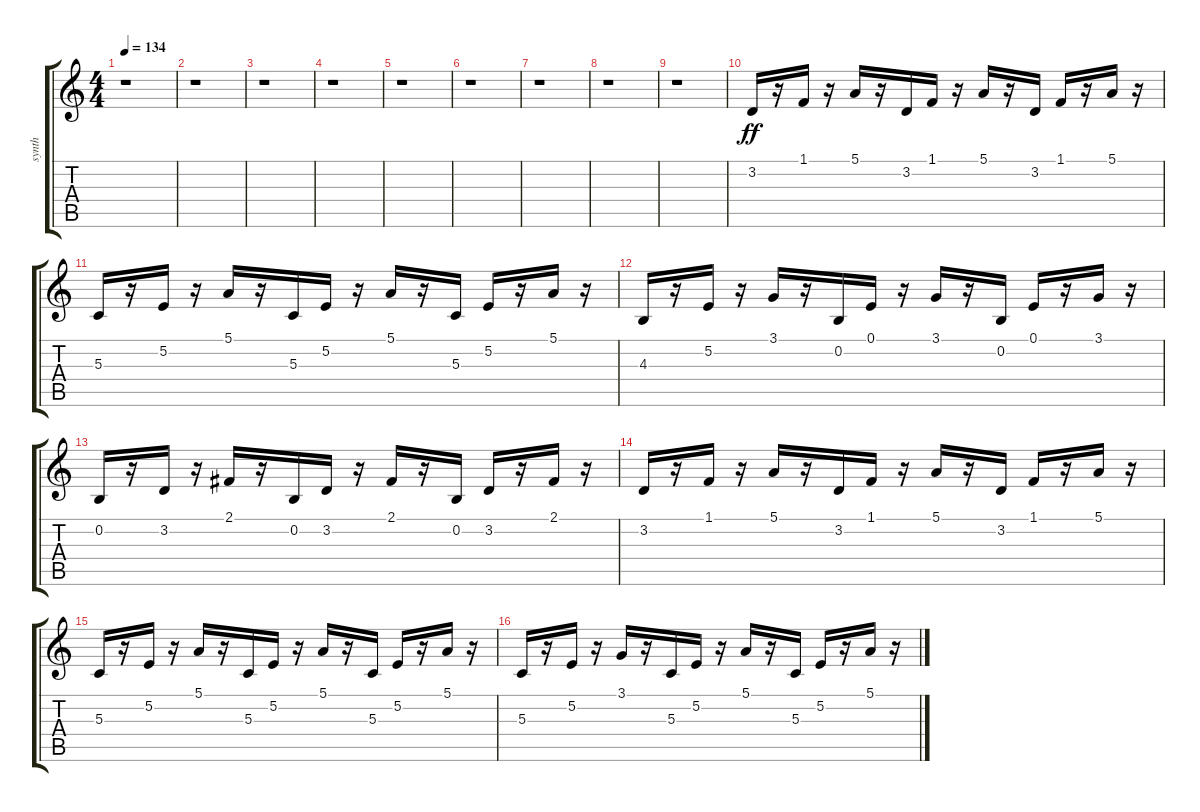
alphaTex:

\track ("synth" "synth") {instrument lead2sawtooth}
\staff {score tabs}
\tuning (E4 B3 G3 D3 A2 E2) {hide}
\ts (4 4)
\tempo 134
\clef g2
\ks c
r.1{dy ff instrument lead2sawtooth} |
r.1 |
r.1 |
r.1 |
r.1 |
r.1 |
r.1 |
r.1 |
r.1 |
3.2.16 r.16 1.1.16 r.16 5.1.16 r.16 3.2.16 1.1.16 r.16 5.1.16 r.16 3.2.16 1.1.16 r.16 5.1.16 r.16 |
5.3.16 r.16 5.2.16 r.16 5.1.16 r.16 5.3.16 5.2.16 r.16 5.1.16 r.16 5.3.16 5.2.16 r.16 5.1.16 r.16 |
4.3.16 r.16 5.2.16 r.16 3.1.16 r.16 0.2.16 0.1.16 r.16 3.1.16 r.16 0.2.16 0.1.16 r.16 3.1.16 r.16 |
0.2.16 r.16 3.2.16 r.16 2.1.16 r.16 0.2.16 3.2.16 r.16 2.1.16 r.16 0.2.16 3.2.16 r.16 2.1.16 r.16 |
3.2.16 r.16 1.1.16 r.16 5.1.16 r.16 3.2.16 1.1.16 r.16 5.1.16 r.16 3.2.16 1.1.16 r.16 5.1.16 r.16 |
5.3.16 r.16 5.2.16 r.16 5.1.16 r.16 5.3.16 5.2.16 r.16 5.1.16 r.16 5.3.16 5.2.16 r.16 5.1.16 r.16 |
5.3.16 r.16 5.2.16 r.16 3.1.16 r.16 5.3.16 5.2.16 r.16 5.1.16 r.16 5.3.16 5.2.16 r.16 5.1.16 r.16
